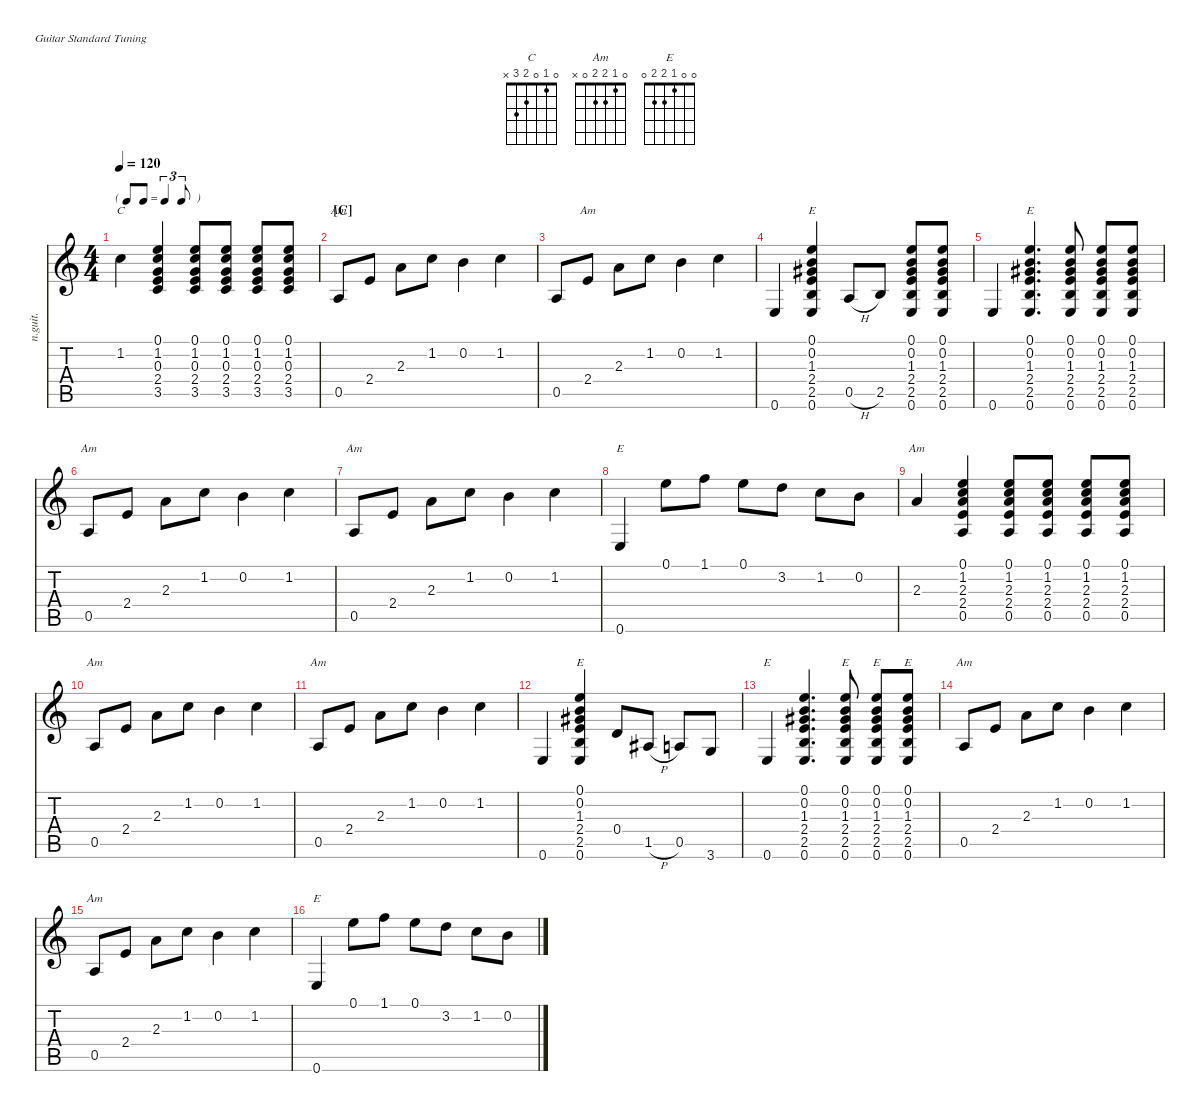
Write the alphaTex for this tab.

\defaultSystemsLayout 4
\hideDynamics
\bracketExtendMode nobrackets
\otherSystemsTrackNameOrientation horizontal
\track ("Nylon Guitar" "n.guit.") {instrument acousticguitarnylon}
\staff {score tabs}
\tuning (E4 B3 G3 D3 A2 E2)
\chord ("C" 0 1 0 2 3 x) {showfingering false}
\chord ("Am" 0 1 2 2 0 x) {showfingering false}
\chord ("E" 0 0 1 2 2 0)
\ts (4 4)
\tf triplet8th
\tempo 120
\clef g2
\ks c
1.2.4{ch "C" dy mf beam Down} (3.5 2.4 0.3 1.2 0.1).4{beam Up} (3.5 2.4 0.3 1.2 0.1).8{beam Up} (3.5 2.4 0.3 1.2 0.1).8{beam Up} (3.5 2.4 0.3 1.2 0.1).8{beam Up} (3.5 2.4 0.3 1.2 0.1).8{beam Up} |
\section ("C" "")
0.5.8{ch "Am" beam Up} 2.4.8{beam Up} 2.3.8{beam Down} 1.2.8{beam Down} 0.2.4{beam Down} 1.2.4{beam Down} |
0.5.8{beam Up} 2.4.8{ch "Am" beam Up} 2.3.8{beam Down} 1.2.8{beam Down} 0.2.4{beam Down} 1.2.4{beam Down} |
0.6.4{beam Up} (0.6 2.5 2.4 1.3{acc #} 0.2 0.1).4{ch "E" beam Up} 0.5{h}.8{beam Up} 2.5.8{beam Up} (0.6 2.5 2.4 1.3{acc #} 0.2 0.1).8{beam Up} (0.6 2.5 2.4 1.3{acc #} 0.2 0.1).8{beam Up} |
0.6.4{beam Up} (0.6 2.5 2.4 1.3{acc #} 0.2 0.1).4{d ch "E" beam Up} (0.6 2.5 2.4 1.3{acc #} 0.2 0.1).8{beam Up} (0.6 2.5 2.4 1.3{acc #} 0.2 0.1).8{beam Up} (0.6 2.5 2.4 1.3{acc #} 0.2 0.1).8{beam Up} |
0.5.8{ch "Am" beam Up} 2.4.8{beam Up} 2.3.8{beam Down} 1.2.8{beam Down} 0.2.4{beam Down} 1.2.4{beam Down} |
0.5.8{ch "Am" beam Up} 2.4.8{beam Up} 2.3.8{beam Down} 1.2.8{beam Down} 0.2.4{beam Down} 1.2.4{beam Down} |
0.6.4{ch "E" beam Up} 0.1.8{beam Down} 1.1.8{beam Down} 0.1.8{beam Down} 3.2.8{beam Down} 1.2.8{beam Down} 0.2.8{beam Down} |
2.3.4{ch "Am" beam Up} (0.5 2.4 2.3 1.2 0.1).4{beam Up} (0.5 2.4 2.3 1.2 0.1).8{beam Up} (0.5 2.4 2.3 1.2 0.1).8{beam Up} (0.5 2.4 2.3 1.2 0.1).8{beam Up} (0.5 2.4 2.3 1.2 0.1).8{beam Up} |
0.5.8{ch "Am" beam Up} 2.4.8{beam Up} 2.3.8{beam Down} 1.2.8{beam Down} 0.2.4{beam Down} 1.2.4{beam Down} |
0.5.8{ch "Am" beam Up} 2.4.8{beam Up} 2.3.8{beam Down} 1.2.8{beam Down} 0.2.4{beam Down} 1.2.4{beam Down} |
0.6.4{beam Up} (0.6 2.5 2.4 1.3{acc #} 0.2 0.1).4{ch "E" beam Up} 0.4.8{beam Up} 1.5{h acc #}.8{beam Up} 0.5.8{beam Up} 3.6.8{beam Up} |
0.6.4{ch "E" beam Up} (0.6 2.5 2.4 1.3{acc #} 0.2 0.1).4{d beam Up} (0.6 2.5 2.4 1.3{acc #} 0.2 0.1).8{ch "E" beam Up} (0.6 2.5 2.4 1.3{acc #} 0.2 0.1).8{ch "E" beam Up} (0.6 2.5 2.4 1.3{acc #} 0.2 0.1).8{ch "E" beam Up} |
0.5.8{ch "Am" beam Up} 2.4.8{beam Up} 2.3.8{beam Down} 1.2.8{beam Down} 0.2.4{beam Down} 1.2.4{beam Down} |
0.5.8{ch "Am" beam Up} 2.4.8{beam Up} 2.3.8{beam Down} 1.2.8{beam Down} 0.2.4{beam Down} 1.2.4{beam Down} |
0.6.4{ch "E" beam Up} 0.1.8{beam Down} 1.1.8{beam Down} 0.1.8{beam Down} 3.2.8{beam Down} 1.2.8{beam Down} 0.2.8{beam Down}
